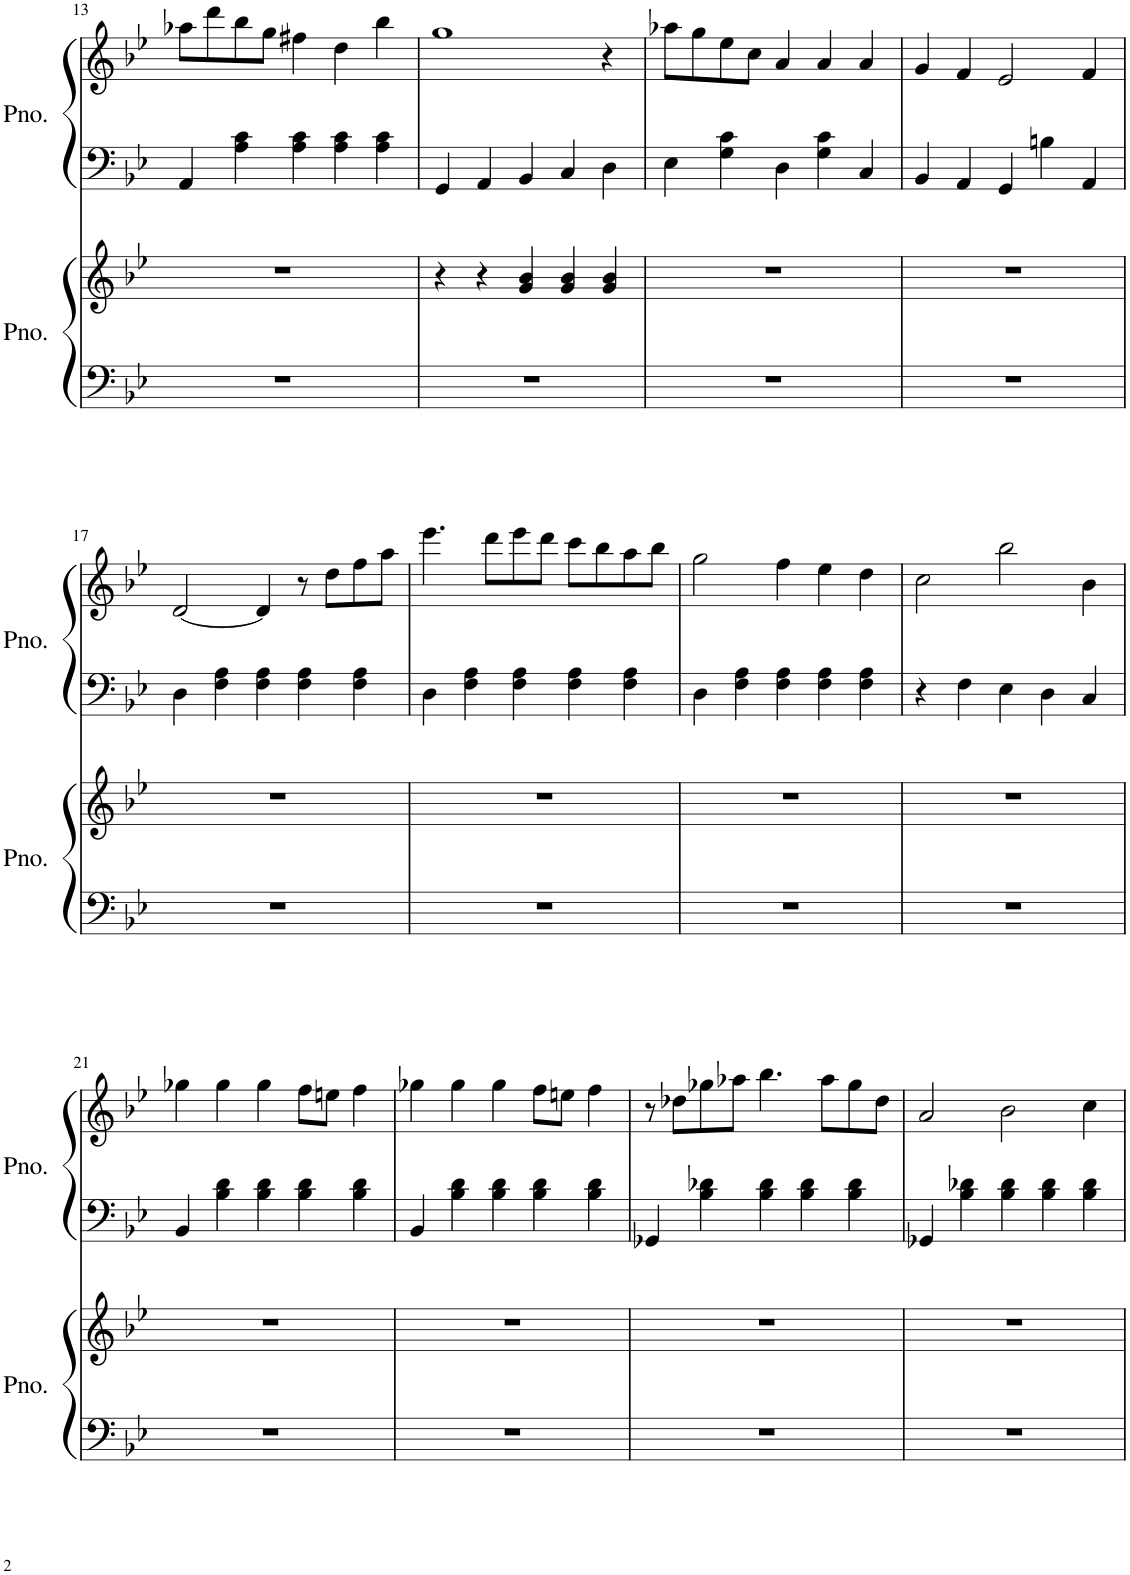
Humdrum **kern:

**kern	**kern	**kern	**kern
*part2	*part2	*part1	*part1
*staff4	*staff3	*staff2	*staff1
*I"Piano	*	*I"Piano	*
*I'Pno.	*	*I'Pno.	*
!!LO:PB:g=z
*clefF4	*clefG2	*clefF4	*clefG2
*k[b-e-]	*k[b-e-]	*k[b-e-]	*k[b-e-]
*M5/4	*M5/4	*M5/4	*M5/4
=13	=13	=13	=13
4%5r	4%5r	4AA/	8aa-X\L
.	.	.	8ddd\
.	.	4A\ 4c\	8bb-\
.	.	.	8gg\J
.	.	4A\ 4c\	4ff#X\
.	.	4A\ 4c\	4dd\
.	.	4A\ 4c\	4bb-\
=14	=14	=14	=14
4%5r	4r	4GG/	1gg
.	4r	4AA/	.
.	4g/ 4b-/	4BB-/	.
.	4g/ 4b-/	4C/	.
.	4g/ 4b-/	4D\	4r
=15	=15	=15	=15
4%5r	4%5r	4E-\	8aa-X\L
.	.	.	8gg\
.	.	4G\ 4c\	8ee-\
.	.	.	8cc\J
.	.	4D\	4a/
.	.	4G\ 4c\	4a/
.	.	4C/	4a/
=16	=16	=16	=16
4%5r	4%5r	4BB-/	4g/
.	.	4AA/	4f/
.	.	4GG/	2e-/
.	.	4Bn\	.
.	.	4AA/	4f/
!!LO:LB:g=z
=17	=17	=17	=17
4%5r	4%5r	4D\	[2d/
.	.	4F\ 4A\	.
.	.	4F\ 4A\	4d/]
.	.	4F\ 4A\	8r
.	.	.	8dd\L
.	.	4F\ 4A\	8ff\
.	.	.	8aa\J
=18	=18	=18	=18
4%5r	4%5r	4D\	4.eee-\
.	.	4F\ 4A\	.
.	.	.	8ddd\L
.	.	4F\ 4A\	8eee-\
.	.	.	8ddd\J
.	.	4F\ 4A\	8ccc\L
.	.	.	8bb-\
.	.	4F\ 4A\	8aa\
.	.	.	8bb-\J
=19	=19	=19	=19
4%5r	4%5r	4D\	2gg\
.	.	4F\ 4A\	.
.	.	4F\ 4A\	4ff\
.	.	4F\ 4A\	4ee-\
.	.	4F\ 4A\	4dd\
=20	=20	=20	=20
4%5r	4%5r	4r	2cc\
.	.	4F\	.
.	.	4E-\	2bb-\
.	.	4D\	.
.	.	4C/	4b-\
!!LO:LB:g=z
=21	=21	=21	=21
4%5r	4%5r	4BB-/	4gg-X\
.	.	4B-\ 4d\	4gg-\
.	.	4B-\ 4d\	4gg-\
.	.	4B-\ 4d\	8ff\L
.	.	.	8een\J
.	.	4B-\ 4d\	4ff\
=22	=22	=22	=22
4%5r	4%5r	4BB-/	4gg-X\
.	.	4B-\ 4d\	4gg-\
.	.	4B-\ 4d\	4gg-\
.	.	4B-\ 4d\	8ff\L
.	.	.	8een\J
.	.	4B-\ 4d\	4ff\
=23	=23	=23	=23
4%5r	4%5r	4GG-X/	8r
.	.	.	8dd-X\L
.	.	4B-\ 4d-X\	8gg-X\
.	.	.	8aa-X\J
.	.	4B-\ 4d-\	4.bb-\
.	.	4B-\ 4d-\	.
.	.	.	8aa-\L
.	.	4B-\ 4d-\	8gg-\
.	.	.	8dd-\J
=24	=24	=24	=24
4%5r	4%5r	4GG-X/	2a/
.	.	4B-\ 4d-X\	.
.	.	4B-\ 4d-\	2b-\
.	.	4B-\ 4d-\	.
.	.	4B-\ 4d-\	4cc\
=	=	=	=
*-	*-	*-	*-
